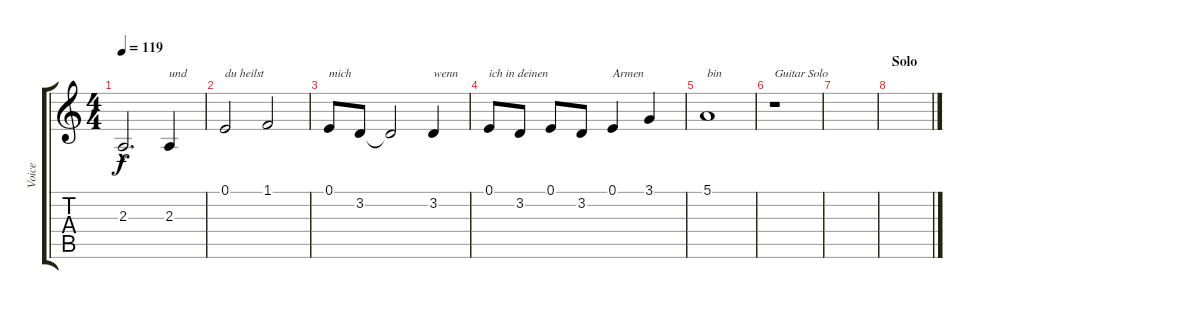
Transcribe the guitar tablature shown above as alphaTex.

\track ("Voice" "Voice") {instrument lead6voice}
\staff {score tabs}
\tuning (E4 B3 G3 D3 A2 E2) {hide}
\ts (4 4)
\tempo 119
\clef g2
\ks c
2.3{hac t}.2{d dy f} 2.3.4{txt "und"} |
0.1.2{txt "du heilst"} 1.1.2 |
0.1.8{txt "mich"} 3.2.8 3.2{t}.2 3.2.4{txt "wenn"} |
0.1.8{txt "ich in deinen "} 3.2.8 0.1.8 3.2.8 0.1.4{txt "Armen"} 3.1.4 |
5.1.1{txt "bin"} |
r.1{txt "Guitar Solo"} |
|
\section ("" "Solo")
